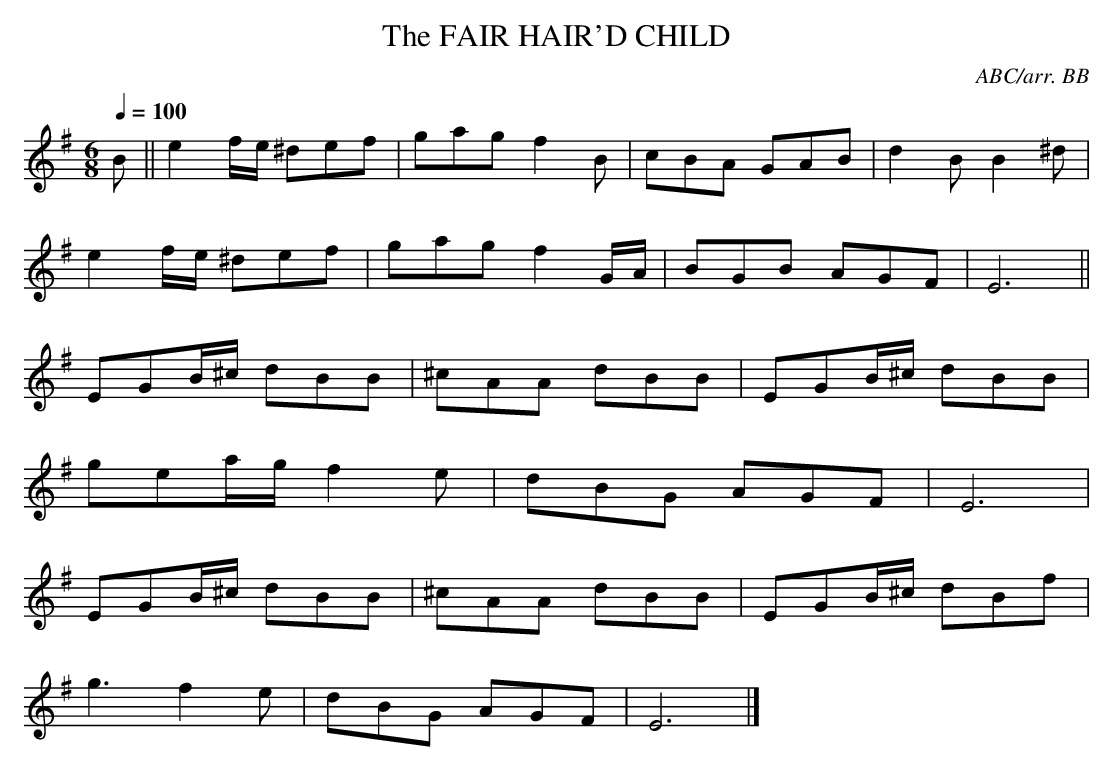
X:1
T:FAIR HAIR'D CHILD, The
C:ABC/arr. BB
Q:1/4=100
L:1/8
M:6/8
K:Em
B||e2f/e/ ^def|gag f2B|cBA GAB|d2B B2^d|
e2f/e/ ^def|gag f2G/A/|BGB AGF|E6||
EGB/^c/ dBB|^cAA dBB|EGB/^c/ dBB|
gea/g/ f2e|dBG AGF|E6|
EGB/^c/ dBB|^cAA dBB|EGB/^c/ dBf|
g3 f2e|dBG AGF|E6 |]
